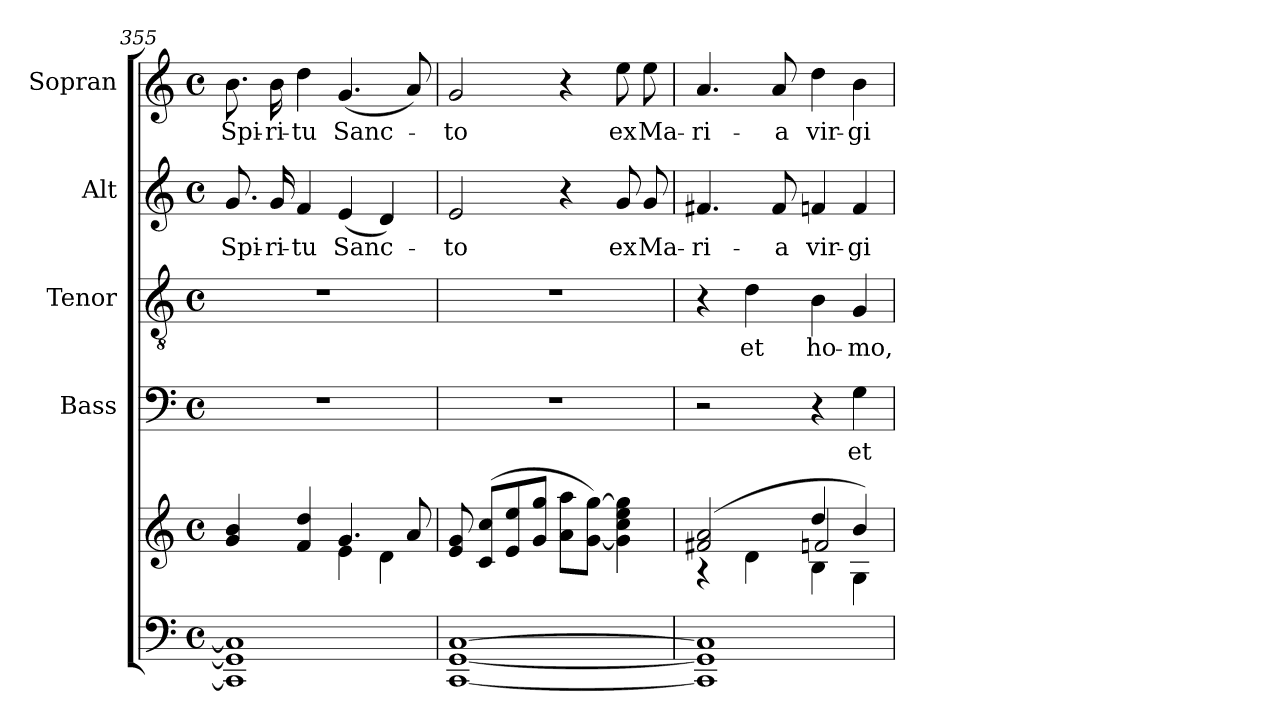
**kern	**kern	**kern	**text	**kern	**text	**kern	**text	**kern	**text
*part5	*part5	*part4	*part4	*part3	*part3	*part2	*part2	*part1	*part1
*staff6	*staff5	*staff4	*staff4	*staff3	*staff3	*staff2	*staff2	*staff1	*staff1
*	*	*I"Bass	*	*I"Tenor	*	*I"Alt	*	*I"Sopran	*
*	*	*I'B.	*	*I'T.	*	*I'A.	*	*I'S.	*
*clefF4	*clefG2	*clefF4	*	*clefGv2	*	*clefG2	*	*clefG2	*
*k[]	*k[]	*k[]	*	*k[]	*	*k[]	*	*k[]	*
*C:	*C:	*C:	*	*C:	*	*C:	*	*C:	*
*M4/4	*M4/4	*M4/4	*	*M4/4	*	*M4/4	*	*M4/4	*
*met(c)	*met(c)	*met(c)	*	*met(c)	*	*met(c)	*	*met(c)	*
=355	=355	=355	=355	=355	=355	=355	=355	=355	=355
*	*^	*	*	*	*	*	*	*	*
!	!	!	!	!	!	!	!	!LO:LY:b	!	!LO:LY:b
1CC] 1GG] 1C]	4g/ 4b/	2ryy	1r	.	1r	.	8.g/	Spi-	8.b\	Spi-
!	!	!	!	!	!	!	!	!LO:LY:b	!	!LO:LY:b
.	.	.	.	.	.	.	16g/	-ri-	16b\	-ri-
!	!	!	!	!	!	!	!	!LO:LY:b	!	!LO:LY:b
.	4f/ 4dd/	.	.	.	.	.	4f/	-tu	4dd\	-tu
!	!	!	!	!	!	!	!	!LO:LY:b	!	!LO:LY:b
.	4.g/	4e\	.	.	.	.	(<4e/	Sanc-	(<4.g/	Sanc-
.	.	4d\	.	.	.	.	4d/)	.	.	.
.	8a/	.	.	.	.	.	.	.	8a/)	.
*	*v	*v	*	*	*	*	*	*	*	*
=356	=356	=356	=356	=356	=356	=356	=356	=356	=356
!	!	!	!	!	!	!	!LO:LY:b	!	!LO:LY:b
[1CC [1GG [1C	8e/ 8g/	1r	.	1r	.	2e/	-to	2g/	-to
.	(>8c/ 8cc/L	.	.	.	.	.	.	.	.
.	8e/ 8ee/	.	.	.	.	.	.	.	.
.	8g/ 8gg/J	.	.	.	.	.	.	.	.
.	8a\ 8aa\L	.	.	.	.	4r	.	4r	.
.	[8g\ [8gg\J)	.	.	.	.	.	.	.	.
!	!	!	!	!	!	!	!LO:LY:b	!	!LO:LY:b
.	4g\] 4cc\ 4ee\ 4gg\]	.	.	.	.	8g/	ex	8ee\	ex
!	!	!	!	!	!	!	!LO:LY:b	!	!LO:LY:b
.	.	.	.	.	.	8g/	Ma-	8ee\	Ma-
=357	=357	=357	=357	=357	=357	=357	=357	=357	=357
*	*^	*	*	*	*	*	*	*	*
*	*	*^	*	*	*	*	*	*	*	*
!	!	!	!	!	!	!	!	!	!LO:LY:b	!	!LO:LY:b
1CC] 1GG] 1C]	(2f#X/ 2a/	4rA	2fn/yy	2r	.	4r	.	4.f#X/	-ri-	4.a/	-ri-
!	!	!	!	!	!	!	!LO:LY:b	!	!	!	!
.	.	4d\	.	.	.	4d\	et	.	.	.	.
!	!	!	!	!	!	!	!	!	!LO:LY:b	!	!LO:LY:b
.	.	.	.	.	.	.	.	8f#/	-a	8a/	-a
!	!	!	!	!	!	!	!LO:LY:b	!	!LO:LY:b	!	!LO:LY:b
.	4dd/	4B\	2fn/	4r	.	4B\	ho-	4fn/	vir-	4dd\	vir-
!	!	!	!	!	!LO:LY:b	!	!LO:LY:b	!	!LO:LY:b	!	!LO:LY:b
.	4b/)	4G\	.	4G\	et	4G/	-mo,	4f/	-gi-	4b\	-gi-
*	*v	*v	*v	*	*	*	*	*	*	*	*
=	=	=	=	=	=	=	=	=	=
*-	*-	*-	*-	*-	*-	*-	*-	*-	*-
